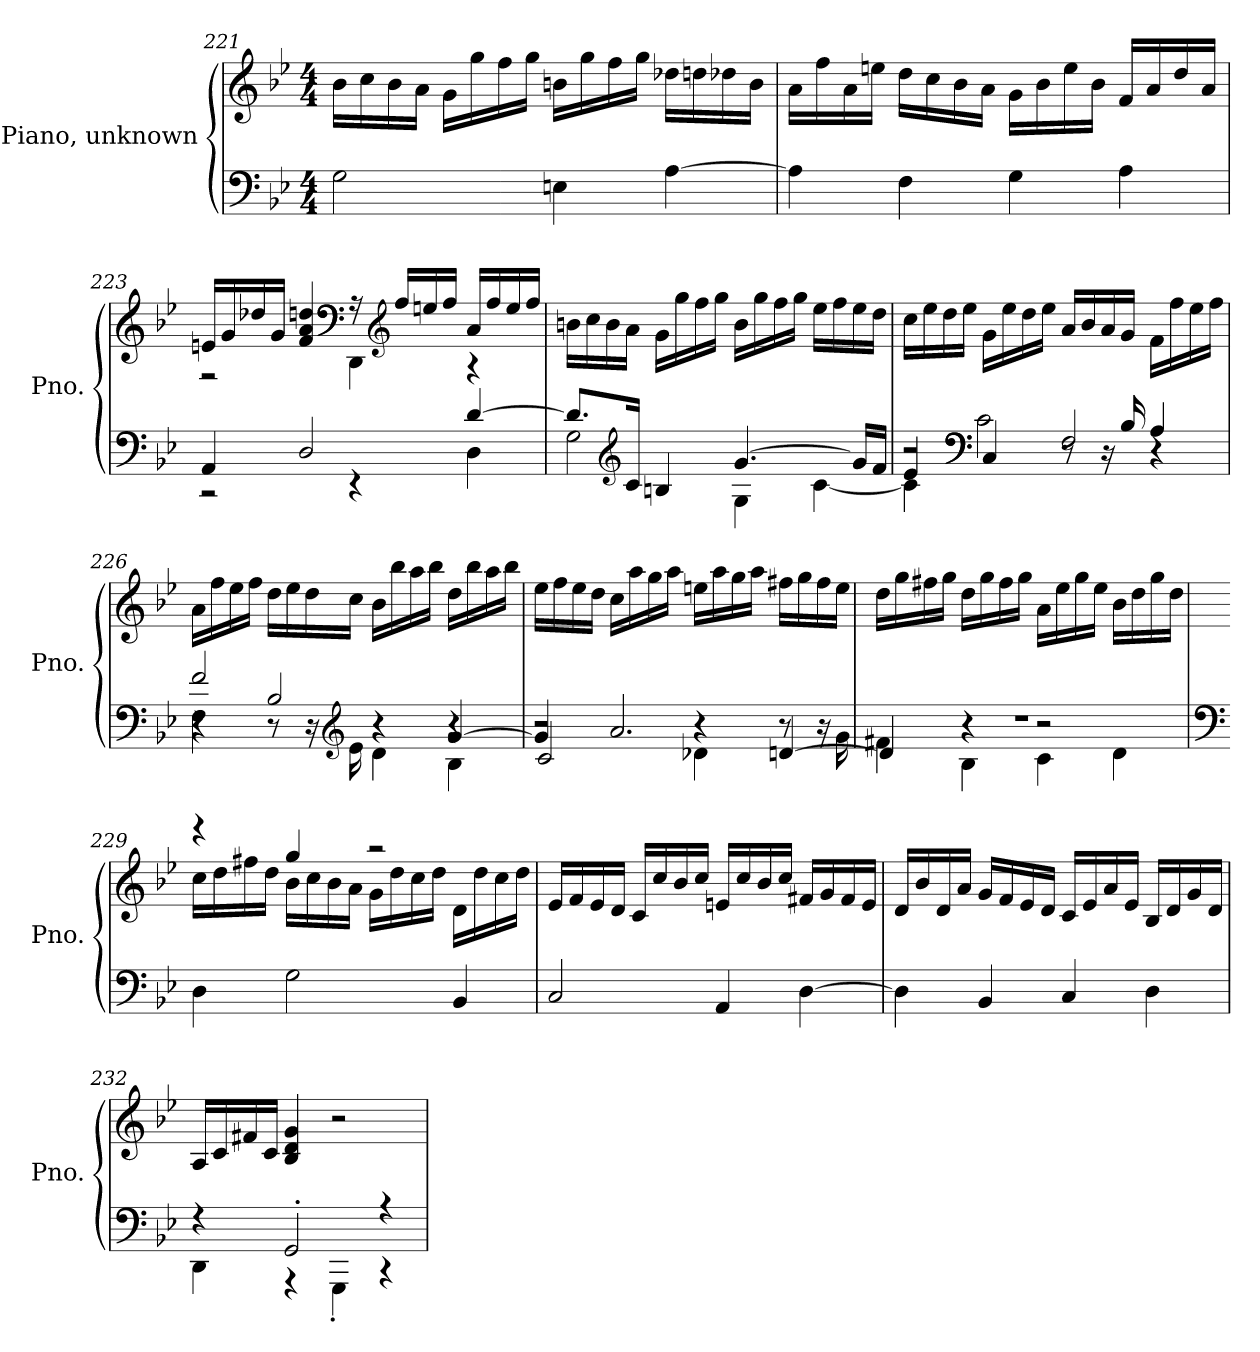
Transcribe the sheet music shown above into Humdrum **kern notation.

**kern	**kern
*part1	*part1
*staff2	*staff1
*I"Piano, unknown	*
*I'Pno.	*
*clefF4	*clefG2
*k[b-e-]	*k[b-e-]
*M4/4	*M4/4
=221	=221
2G\	16b-\LL
.	16cc\
.	16b-\
.	16a\JJ
.	16g\LL
.	16gg\
.	16ff\
.	16gg\JJ
4En\	16bn\LL
.	16gg\
.	16ff\
.	16gg\JJ
[4A\	16dd-X\LL
.	16ddn\
.	16dd-X\
.	16b\JJ
!!LO:LB:g=z
=222	=222
4A\]	16a\LL
.	16ff\
.	16a\
.	16een\JJ
4F\	16dd\LL
.	16cc\
.	16b-\
.	16a\JJ
4G\	16g\LL
.	16b-\
.	16ee\
.	16b-\JJ
4A\	16f/LL
.	16a/
.	16dd/
.	16a/JJ
=223	=223
*^	*^
4AA/	2r	16en/LL	2r
.	.	16g/	.
.	.	16dd-X/	.
.	.	16g/JJ	.
2D/	.	4f/ 4a/ 4ddn/	.
*	*	*clefF4	*
.	4r	16r	4DD\
*	*	*clefG2	*
.	.	16ff/LL	.
.	.	16een/	.
.	.	16ff/JJ	.
[4d/	4D\	16a/LL	4r
.	.	16ff/	.
.	.	16ee/	.
.	.	16ff/JJ	.
*	*	*v	*v
!!LO:PB:g=z
=224	=224	=224
8.d/L]	2G\	16bn\LL
.	.	16cc\
.	.	16b\
*clefG2	*	*
16c/Jk	.	16a\JJ
4Bn/	.	16g\LL
.	.	16gg\
.	.	16ff\
.	.	16gg\JJ
[4.g/	4G\	16b\LL
.	.	16gg\
.	.	16ff\
.	.	16gg\JJ
.	[4c\	16ee-\LL
.	.	16ff\
16g/LL]	.	16ee-\
16f/JJ	.	16dd\JJ
=225	=225	=225
*	*^	*
4e-/	4c\]	2r	16cc\LL
.	.	.	16ee-\
.	.	.	16dd\
.	.	.	16ee-\JJ
*clefF4	*	*	*
4C/	2c\	.	16g\LL
.	.	.	16ee-\
.	.	.	16dd\
.	.	.	16ee-\JJ
8r	.	2F/	16a/LL
.	.	.	16b-/
16r	.	.	16a/
16B-/	.	.	16g/JJ
4A/	4r	.	16f\LL
.	.	.	16ff\
.	.	.	16ee-\
.	.	.	16ff\JJ
!!LO:LB:g=z
=226	=226	=226	=226
2f/	4F\	4r	16a\LL
.	.	.	16ff\
.	.	.	16ee-\
.	.	.	16ff\JJ
.	8r	2B-/	16dd\LL
.	.	.	16ee-\
.	16r	.	16dd\
*clefG2	*	*	*
.	16e-\	.	16cc\JJ
4r	4d\	.	16b-\LL
.	.	.	16bb-\
.	.	.	16aa\
.	.	.	16bb-\JJ
[4g/	4B-\	4r	16dd\LL
.	.	.	16bb-\
.	.	.	16aa\
.	.	.	16bb-\JJ
=227	=227	=227	=227
4g/]	2r	2c/	16ee-\LL
.	.	.	16ff\
.	.	.	16ee-\
.	.	.	16dd\JJ
2.a/	.	.	16cc\LL
.	.	.	16aa\
.	.	.	16gg\
.	.	.	16aa\JJ
.	4d-X\	4r	16een\LL
.	.	.	16aa\
.	.	.	16gg\
.	.	.	16aa\JJ
.	8r	[4dn/	16ff#X\LL
.	.	.	16gg\
.	16r	.	16ff#\
.	16g\	.	16ee\JJ
!!LO:LB:g=z
=228	=228	=228	=228
1r	4f#X\	4d/]	16dd\LL
.	.	.	16gg\
.	.	.	16ff#X\
.	.	.	16gg\JJ
.	4B-\	4r	16dd\LL
.	.	.	16gg\
.	.	.	16ff#\
.	.	.	16gg\JJ
.	4c\	2r	16a\LL
.	.	.	16ee-\
.	.	.	16gg\
.	.	.	16ee-\JJ
.	4d\	.	16b-\LL
.	.	.	16dd\
.	.	.	16gg\
.	.	.	16dd\JJ
*v	*v	*v	*
=229	=229
*clefF4	*
*	*^
4D\	4r	16cc\LL
.	.	16dd\
.	.	16ff#X\
.	.	16dd\JJ
2G\	4gg/	16b-\LL
.	.	16cc\
.	.	16b-\
.	.	16a\JJ
.	2r	16g\LL
.	.	16dd\
.	.	16cc\
.	.	16dd\JJ
4BB-/	.	16d\LL
.	.	16dd\
.	.	16cc\
.	.	16dd\JJ
*	*v	*v
!!LO:LB:g=z
=230	=230
2C/	16e-/LL
.	16f/
.	16e-/
.	16d/JJ
.	16c/LL
.	16cc/
.	16b-/
.	16cc/JJ
4AA/	16en/LL
.	16cc/
.	16b-/
.	16cc/JJ
[4D\	16f#X/LL
.	16g/
.	16f#/
.	16e/JJ
=231	=231
4D\]	16d/LL
.	16b-/
.	16d/
.	16a/JJ
4BB-/	16g/LL
.	16f/
.	16e-/
.	16d/JJ
4C/	16c/LL
.	16e-/
.	16a/
.	16e-/JJ
4D\	16B-/LL
.	16d/
.	16g/
.	16d/JJ
=232	=232
*^	*
4r	4DD\	16A/LL
.	.	16c/
.	.	16f#X/
.	.	16c/JJ
2GG'/	4r	4B-/ 4d/ 4g/
.	4GGG'\	2r
4r	4r	.
*v	*v	*
=	=
*-	*-
